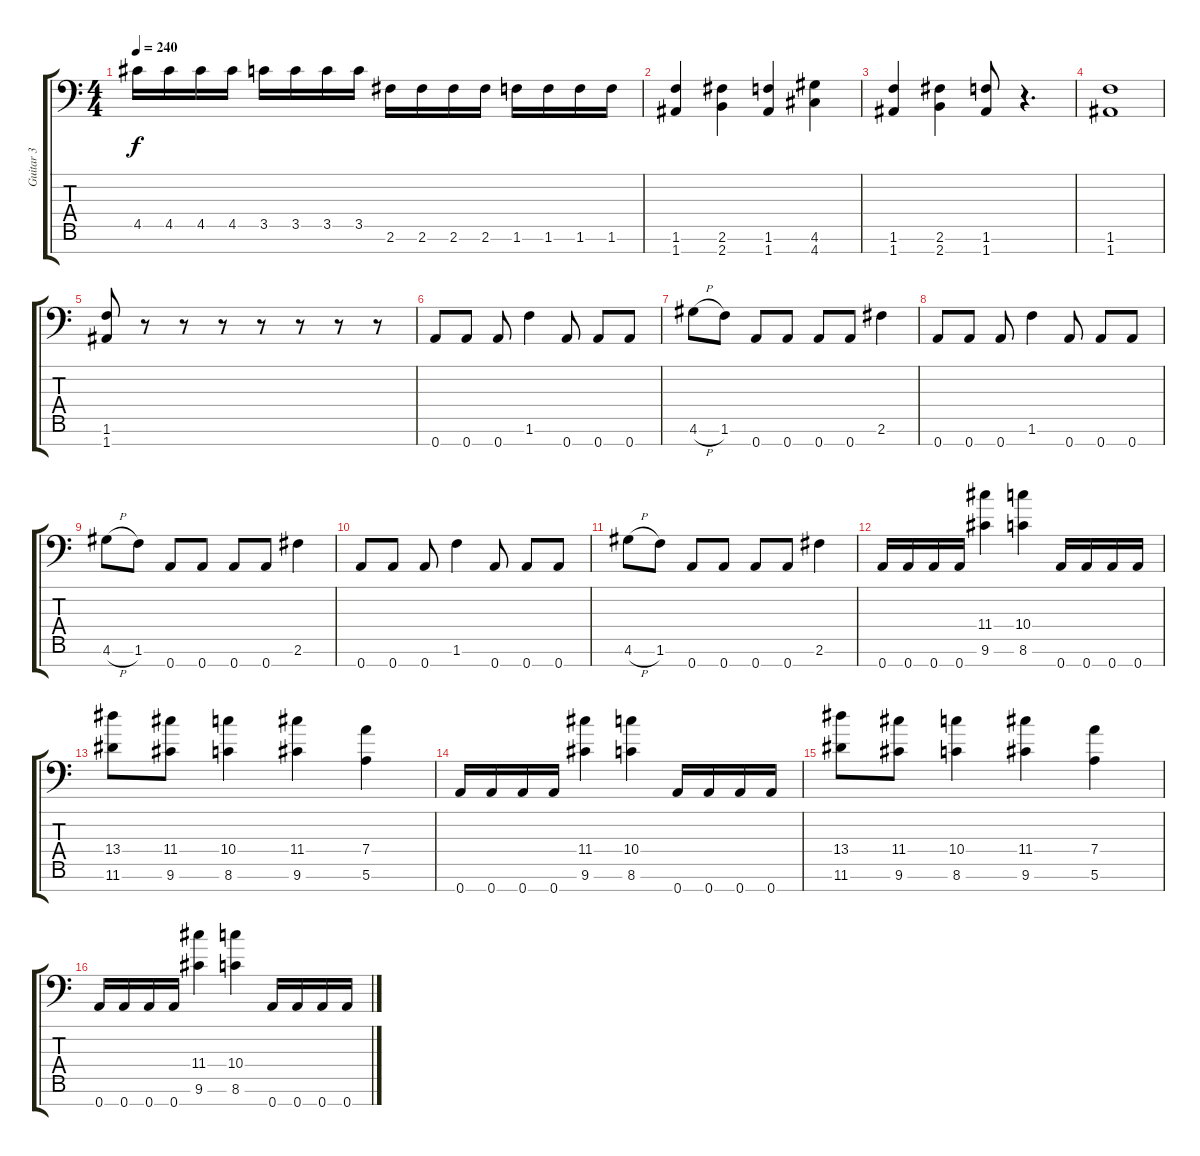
\track ("Guitar 3" "Guitar 3") {instrument distortionguitar}
\staff {score tabs}
\tuning (E4 B3 Gb3 D3 A2 E2 A1) {hide}
\ts (4 4)
\tempo 240
\clef f4
\ks c
4.5.16{dy f} 4.5.16 4.5.16 4.5.16 3.5.16 3.5.16 3.5.16 3.5.16 2.6.16 2.6.16 2.6.16 2.6.16 1.6.16 1.6.16 1.6.16 1.6.16 |
(1.6 1.7).4 (2.6 2.7).4 (1.6 1.7).4 (4.6 4.7).4 |
(1.6 1.7).4 (2.6 2.7).4 (1.6 1.7).8 r.4{d} |
(1.6 1.7).1 |
(1.6 1.7).8 r.8 r.8 r.8 r.8 r.8 r.8 r.8 |
0.7.8 0.7.8 0.7.8 1.6.4 0.7.8 0.7.8 0.7.8 |
4.6{h}.8 1.6.8 0.7.8 0.7.8 0.7.8 0.7.8 2.6.4 |
0.7.8 0.7.8 0.7.8 1.6.4 0.7.8 0.7.8 0.7.8 |
4.6{h}.8 1.6.8 0.7.8 0.7.8 0.7.8 0.7.8 2.6.4 |
0.7.8 0.7.8 0.7.8 1.6.4 0.7.8 0.7.8 0.7.8 |
4.6{h}.8 1.6.8 0.7.8 0.7.8 0.7.8 0.7.8 2.6.4 |
0.7.16 0.7.16 0.7.16 0.7.16 (11.4 9.6).4 (10.4 8.6).4 0.7.16 0.7.16 0.7.16 0.7.16 |
(13.4 11.6).8 (11.4 9.6).8 (10.4 8.6).4 (11.4 9.6).4 (7.4 5.6).4 |
0.7.16 0.7.16 0.7.16 0.7.16 (11.4 9.6).4 (10.4 8.6).4 0.7.16 0.7.16 0.7.16 0.7.16 |
(13.4 11.6).8 (11.4 9.6).8 (10.4 8.6).4 (11.4 9.6).4 (7.4 5.6).4 |
0.7.16 0.7.16 0.7.16 0.7.16 (11.4 9.6).4 (10.4 8.6).4 0.7.16 0.7.16 0.7.16 0.7.16
